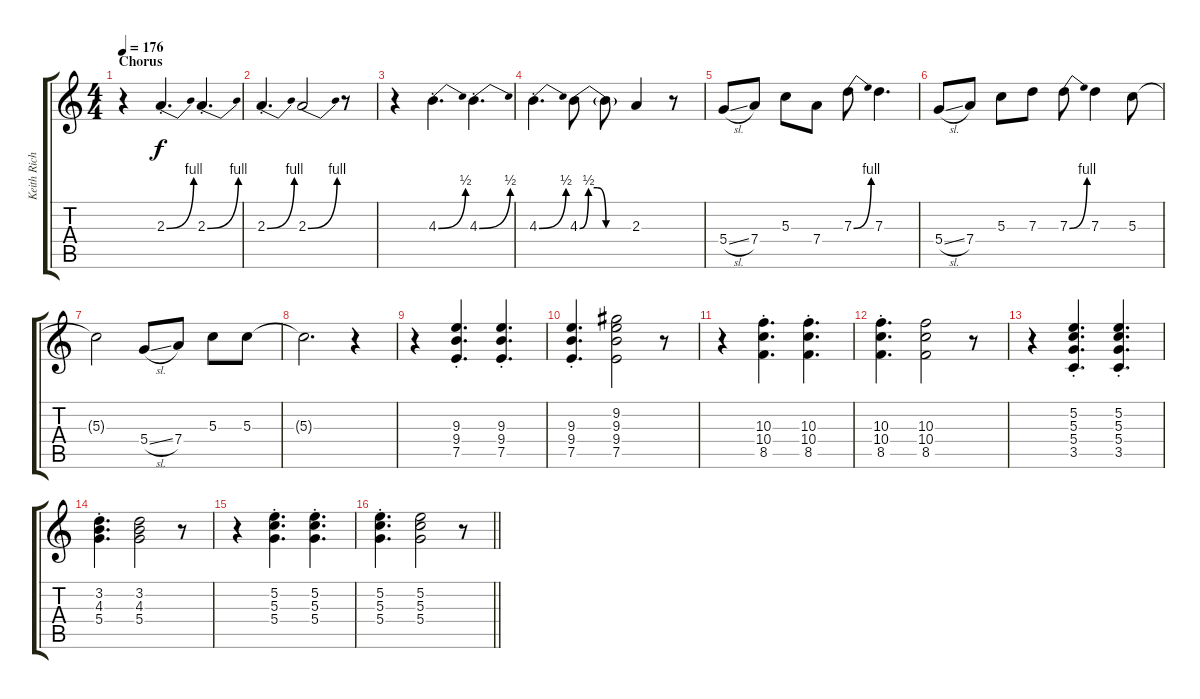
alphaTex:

\track ("Keith Richards" "Keith Rich") {instrument overdrivenguitar}
\staff {score tabs}
\tuning (E4 B3 G3 D3 A2 E2) {hide}
\ts (4 4)
\section ("" "Chorus")
\tempo 176
\clef g2
\ks c
r.4{dy f} 2.3{be (bend 0 0 60 4) st}.4{d} 2.3{be (bend 0 0 60 4) st}.4{d} |
2.3{be (bend 0 0 60 4) st}.4{d} 2.3{be (bend 0 0 60 4)}.2 r.8 |
r.4 4.3{be (bend 0 0 60 2) st}.4{d} 4.3{be (bend 0 0 60 2) st}.4{d} |
4.3{be (bend 0 0 60 2) st}.4{d} 4.3{be (custom 0 0 10 2 20 2 30 0 60 0)}.8 4.3{t}.8 2.3.4 r.8 |
5.4{sl}.8 7.4.8 5.3.8 7.4.8 7.3{be (bend 0 0 60 4)}.8 7.3.4{d} |
5.4{sl}.8 7.4.8 5.3.8 7.3.8 7.3{be (bend 0 0 60 4)}.8 7.3.4 5.3.8 |
5.3{t}.2 5.4{sl}.8 7.4.8 5.3.8 5.3.8 |
5.3{t}.2{d} r.4 |
r.4 (9.3{st} 9.4{st} 7.5{st}).4{d} (9.3{st} 9.4{st} 7.5{st}).4{d} |
(9.3{st} 9.4{st} 7.5{st}).4{d} (9.2 9.3 9.4 7.5).2 r.8 |
r.4 (10.3{st} 10.4{st} 8.5{st}).4{d} (10.3{st} 10.4{st} 8.5{st}).4{d} |
(10.3{st} 10.4{st} 8.5{st}).4{d} (10.3 10.4 8.5).2 r.8 |
r.4 (5.2{st} 5.3{st} 5.4{st} 3.5{st}).4{d} (5.2{st} 5.3{st} 5.4{st} 3.5{st}).4{d} |
(3.2{st} 4.3{st} 5.4{st}).4{d} (3.2 4.3 5.4).2 r.8 |
r.4 (5.2{st} 5.3{st} 5.4{st}).4{d} (5.2{st} 5.3{st} 5.4{st}).4{d} |
\barLineRight lightlight
(5.2{st} 5.3{st} 5.4{st}).4{d} (5.2 5.3 5.4).2 r.8
